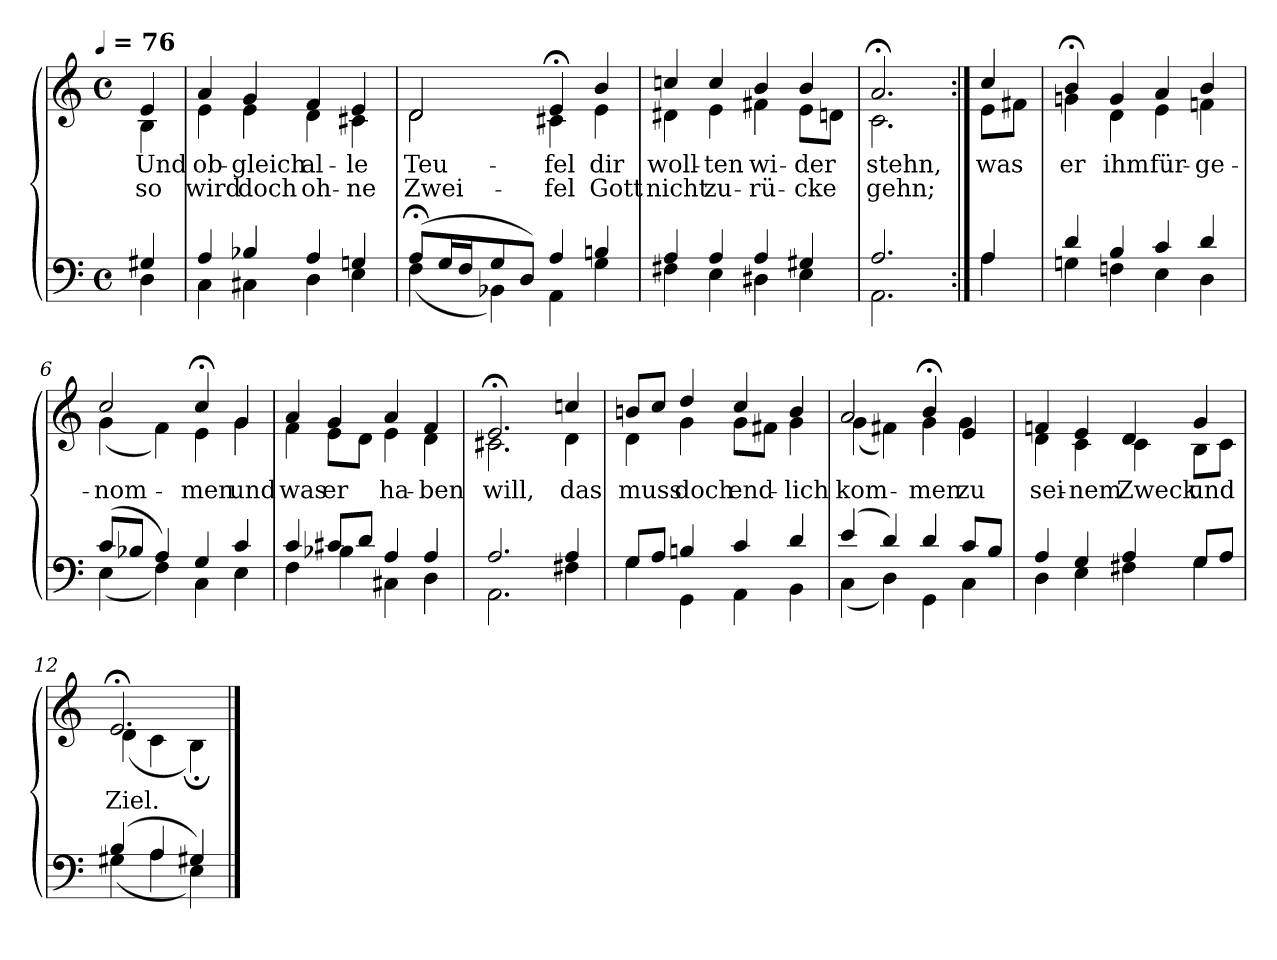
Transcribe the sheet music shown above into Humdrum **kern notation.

**kern	**kern	**text	**text	**dynam
*part1	*part1	*part1	*part1	*part1
*staff2	*staff1	*staff1	*staff1	*staff1/2
*clefF4	*clefG2	*	*	*
!!LO:TX:omd:t=[quarter] = 76
*M4/4	*M4/4	*	*	*
*met(c)	*met(c)	*	*	*
*MM76	*MM76	*	*	*
=	=	=	=	=
*^	*^	*	*	*
4G#X	4D	4e	4B	Und	so	.
=1	=1	=1	=1	=1	=1	=1
*	*	*MM78	*	*	*	*
4A	4C	4a	4e	ob-	wird	.
4B-X	4C#X	4g	4e	-gleich	doch	.
4A	4D	4f	4d	al-	oh-	♩ = 77
4Gn	4E	4e	4c#X	-le	-ne	.
=2	=2	=2	=2	=2	=2	=2
*	*	*MM74	*	*	*	*
(8A;<L	(4F	2d	2d	Teu-	Zwei-	.
16GL	.	.	.	.	.	.
16FJ	.	.	.	.	.	.
8G	4BB-X)	.	.	.	.	.
8DJ)	.	.	.	.	.	.
4A	4AA	4e;<	4c#X	-fel	-fel	.
4Bn	4G	4b	4e	dir	Gott	♩ = 76.4
=3	=3	=3	=3	=3	=3	=3
*	*	*MM77	*	*	*	*
4A	4F#X	4ccn	4d#X	woll-	nicht	.
4A	4E	4cc	4e	-ten	zu-	♩ = 78
4A	4D#X	4b	4f#X	wi-	-rü-	♩ = 77
4G#X	4E	4b	8eL	-der	-cke	♩ = 73
.	.	.	8dnJ	.	.	.
=4	=4	=4	=4	=4	=4	=4
2.A	2.AA	2.a;<	2.c	stehn,	gehn;	.
!!LO:LB:g=z	!!
=:|!	=:|!	=:|!	=:|!	=:|!	=:|!	=:|!
*	*	*MM79	*	*	*	*
4A	4A	4cc	8eL	was	.	.
.	.	.	8f#XJ	.	.	.
=5	=5	=5	=5	=5	=5	=5
4d	4Gn	4b;<	4gn	er	.	.
4B	4Fn	4g	4d	ihm	.	♩ = 77.7
4c	4E	4a	4e	für-	.	♩ = 77
4d	4D	4b	4fn	-ge-	.	.
=6	=6	=6	=6	=6	=6	=6
*	*	*MM76	*	*	*	*
(8cL	(4E	2cc	(4g	-nom-	.	.
8B-XJ	.	.	.	.	.	.
4A)	4F)	.	4f)	.	.	.
4G	4C	4cc;<	4e	-men	.	.
4c	4E	4g	4g	und	.	♩ = 77
=7	=7	=7	=7	=7	=7	=7
4c	4F	4a	4f	was	.	.
8c#XL	4B-X	4g	8eL	er	.	♩ = 76
8dJ	.	.	8dJ	.	.	.
4A	4C#X	4a	4e	ha-	.	♩ = 75
4A	4D	4f	4d	-ben	.	♩ = 73
=8	=8	=8	=8	=8	=8	=8
*	*	*MM74	*	*	*	*
2.A	2.AA	2.e;<	2.c#X	will,	.	.
4A	4F#X	4ccn	4d	das	.	♩ = 77
!!LO:LB:g=z	!!
=9	=9	=9	=9	=9	=9	=9
8GL	4G	8bnL	4d	muss	.	.
8AJ	.	8ccJ	.	.	.	.
4Bn	4GG	4dd	4g	doch	.	♩ = 76.2
4c	4AA	4cc	8gL	end-	.	♩ = 77
.	.	.	8f#XJ	.	.	.
4d	4BB	4b	4g	-lich	.	♩ = 76
=10	=10	=10	=10	=10	=10	=10
*	*	*MM74	*	*	*	*
(4e	(4C	2a	(4g	kom-	.	.
4d)	4D)	.	4f#X)	.	.	.
4d	4GG	4b;<	4g	-men	.	.
8cL	4C	4e	4g	zu	.	♩ = 74
8BJ	.	.	.	.	.	.
=11	=11	=11	=11	=11	=11	=11
*	*	*MM73	*	*	*	*
4A	4D	4fn	4d	sei-	.	.
4G	4E	4e	4c	-nem	.	♩ = 72
4A	4F#X	4d	4c	Zweck	.	♩ = 71
8GL	4G	4g	8BL	und	.	♩ = 70
8AJ	.	.	8cJ	.	.	.
=12	=12	=12	=12	=12	=12	=12
*	*	*MM68	*	*	*	*
(4B	(4G#X	2.e;<	(4d	Ziel.	.	.
4A	4A	.	4c	.	.	.
4G#X)	4E)	.	4B;)	.	.	.
*v	*v	*	*	*	*	*
*	*v	*v	*	*	*
==	==	==	==	==
*-	*-	*-	*-	*-
